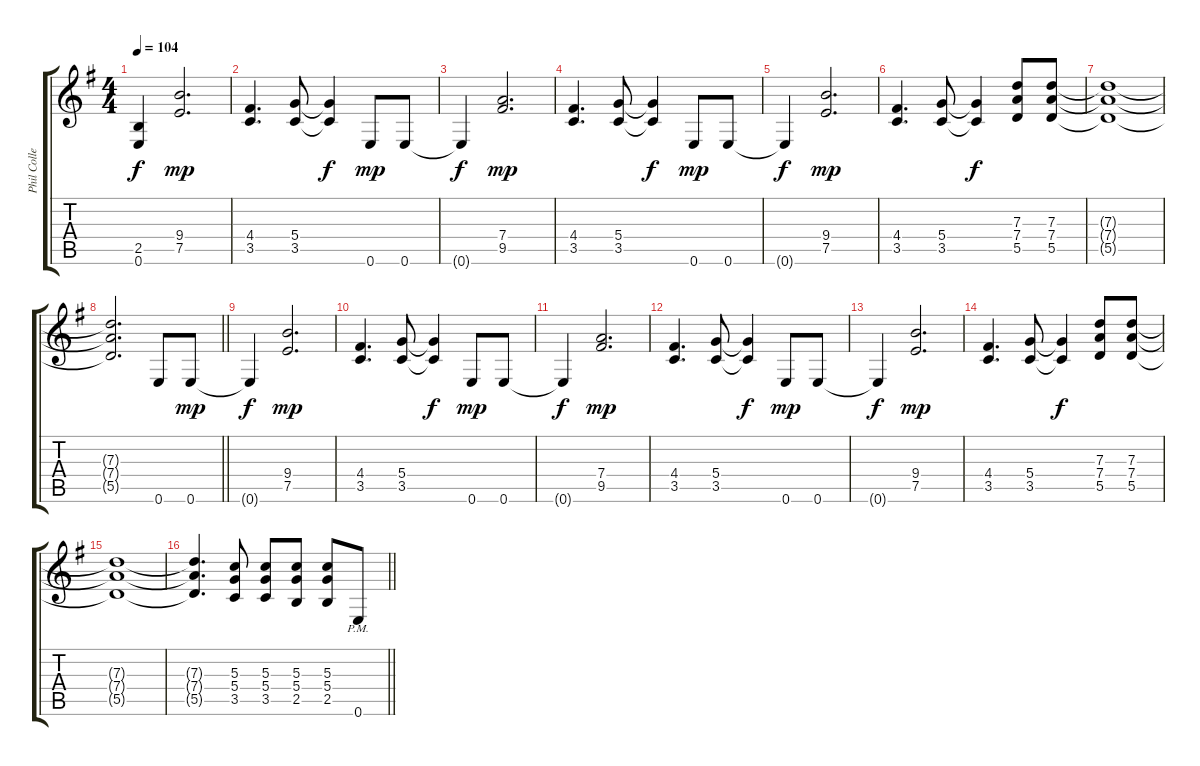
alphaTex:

\track ("Phil Collen" "Phil Colle") {instrument distortionguitar}
\staff {score tabs}
\tuning (E4 B3 G3 D3 A2 E2) {hide}
\ts (4 4)
\tempo 104
\clef g2
\ks eminor
(2.5{t} 0.6{t}).4{dy f} (9.4 7.5).2{d dy mp} |
(4.4 3.5).4{d} (5.4 3.5).8 (5.4{t} 3.5{t}).4{dy f} 0.6.8{dy mp} 0.6.8 |
0.6{t}.4{dy f} (7.4 9.5).2{d dy mp} |
(4.4 3.5).4{d} (5.4 3.5).8 (5.4{t} 3.5{t}).4{dy f} 0.6.8{dy mp} 0.6.8 |
0.6{t}.4{dy f} (9.4 7.5).2{d dy mp} |
(4.4 3.5).4{d} (5.4 3.5).8 (5.4{t} 3.5{t}).4{dy f} (7.3 7.4 5.5).8 (7.3 7.4 5.5).8 |
(7.3{t} 7.4{t} 5.5{t}).1 |
\barLineRight lightlight
(7.3{t} 7.4{t} 5.5{t}).2{d} 0.6.8 0.6.8{dy mp} |
0.6{t}.4{dy f} (9.4 7.5).2{d dy mp} |
(4.4 3.5).4{d} (5.4 3.5).8 (5.4{t} 3.5{t}).4{dy f} 0.6.8{dy mp} 0.6.8 |
0.6{t}.4{dy f} (7.4 9.5).2{d dy mp} |
(4.4 3.5).4{d} (5.4 3.5).8 (5.4{t} 3.5{t}).4{dy f} 0.6.8{dy mp} 0.6.8 |
0.6{t}.4{dy f} (9.4 7.5).2{d dy mp} |
(4.4 3.5).4{d} (5.4 3.5).8 (5.4{t} 3.5{t}).4{dy f} (7.3 7.4 5.5).8 (7.3 7.4 5.5).8 |
(7.3{t} 7.4{t} 5.5{t}).1 |
\barLineRight lightlight
(7.3{t} 7.4{t} 5.5{t}).4{d} (5.3 5.4 3.5).8 (5.3 5.4 3.5).8 (5.3 5.4 2.5).8 (5.3 5.4 2.5).8 0.6{pm}.8
